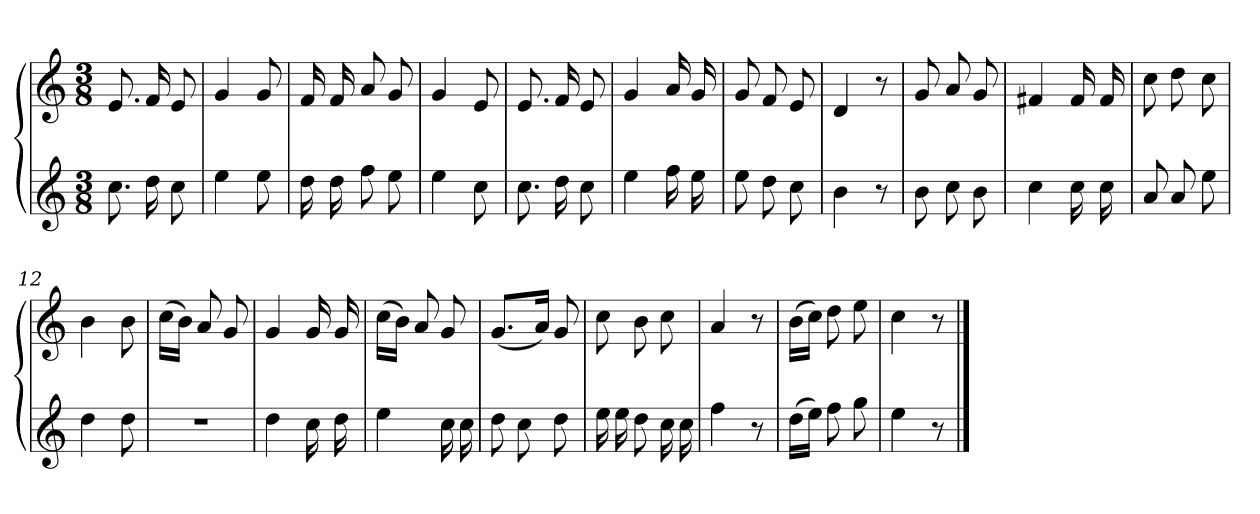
**kern	**kern	**dynam
*part1	*part1	*part1
*staff2	*staff1	*staff1/2
*clefG2	*clefG2	*
*M3/8	*M3/8	*
=1	=1	=1
8.cc	8.e	Andantino
16dd	16f	.
8cc	8e	.
=2	=2	=2
4ee	4g	.
8ee	8g	.
=3	=3	=3
16dd	16f	.
16dd	16f	.
8ff	8a	.
8ee	8g	.
=4	=4	=4
4ee	4g	.
8cc	8e	.
=5	=5	=5
8.cc	8.e	.
16dd	16f	.
8cc	8e	.
=6	=6	=6
4ee	4g	.
16ff	16a	.
16ee	16g	.
=7	=7	=7
8ee	8g	.
8dd	8f	.
8cc	8e	.
=8	=8	=8
4b	4d	.
8r	8r	.
=9	=9	=9
8b	8g	.
8cc	8a	.
8b	8g	.
!!LO:LB:g=z
=10	=10	=10
4cc	(4f#X	.
16cc	16f#	.
16cc	16f#	.
=11	=11	=11
8a	8cc	.
8a	8dd	.
8ee	8cc	.
=12	=12	=12
(4dd	(4b	.
8dd	8b	.
=13	=13	=13
4.r	(16ccLL	.
.	16bJJ)	.
.	8a	.
.	8g	.
=14	=14	=14
(4dd	4g	.
16cc	16g	.
16dd	16g	.
=15	=15	=15
4ee	(16ccLL	.
.	16bJJ)	.
.	8a	.
16cc	8g	.
16cc	.	.
=16	=16	=16
(8dd	(8.gL	.
8cc	.	.
.	16aJk)	.
8dd	8g	.
=17	=17	=17
16ee	8cc	.
16ee	.	.
8dd	8b	.
16cc	8cc	.
16cc	.	.
!!LO:LB:g=z
=18	=18	=18
4ff	4a	.
8r	8r	.
=19	=19	=19
(16ddLL	(16bLL	.
16eeJJ)	16ccJJ)	.
8ff	8dd	.
8gg	8ee	.
=20	=20	=20
4ee	4cc	.
8r	8r	.
==	==	==
*-	*-	*-
